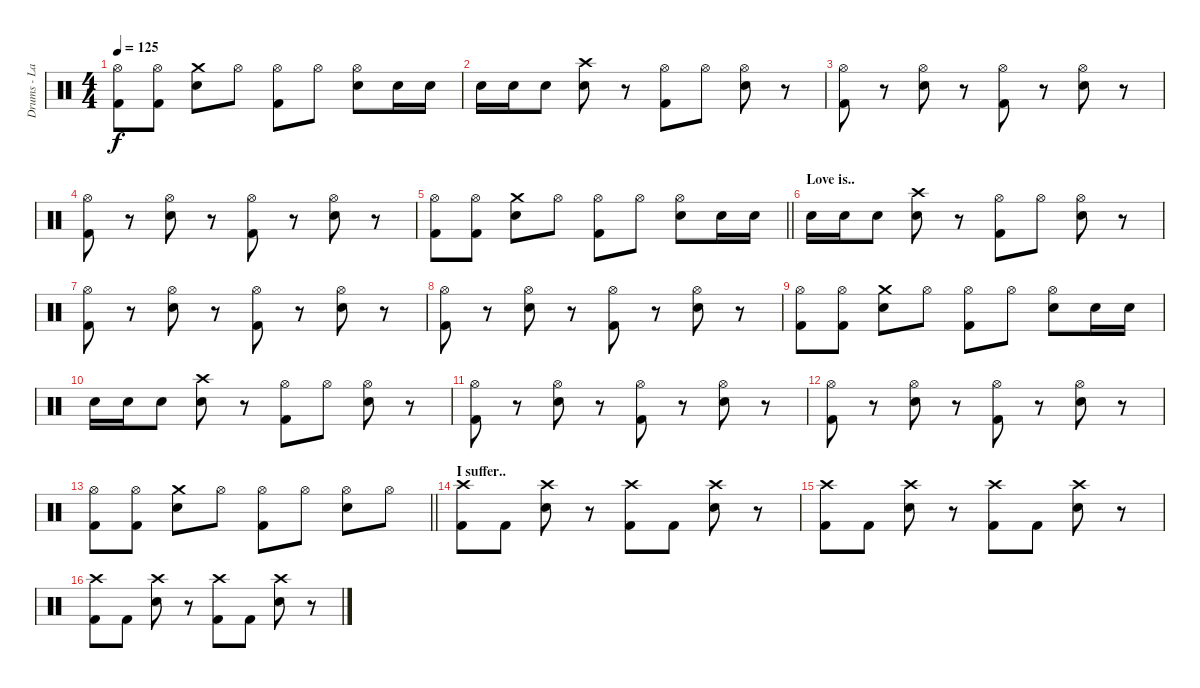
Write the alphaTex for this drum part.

\track ("Drums - Lars" "Drums - La") {instrument percussion}
\staff {score}
\articulation defaults
\ts (4 4)
\tempo 125
\clef neutral
\ks c
("Hi-Hat (open)" "Kick (hit) 2").8{dy f} ("Hi-Hat (open)" "Kick (hit) 2").8 ("Crash medium (hit)" "Electric Snare (hit)").8 "Hi-Hat (open)".8 ("Hi-Hat (open)" "Kick (hit) 2").8 "Hi-Hat (open)".8 ("Hi-Hat (open)" "Electric Snare (hit)").8 "Electric Snare (hit)".16 "Electric Snare (hit)".16 |
"Electric Snare (hit)".16 "Electric Snare (hit)".16 "Electric Snare (hit)".8 ("Crash high (hit)" "Electric Snare (hit)").8 r.8 ("Hi-Hat (open)" "Kick (hit) 2").8 "Hi-Hat (open)".8 ("Hi-Hat (open)" "Electric Snare (hit)").8 r.8 |
("Hi-Hat (open)" "Kick (hit) 2").8 r.8 ("Hi-Hat (open)" "Electric Snare (hit)").8 r.8 ("Hi-Hat (open)" "Kick (hit) 2").8 r.8 ("Hi-Hat (open)" "Electric Snare (hit)").8 r.8 |
("Hi-Hat (open)" "Kick (hit) 2").8 r.8 ("Hi-Hat (open)" "Electric Snare (hit)").8 r.8 ("Hi-Hat (open)" "Kick (hit) 2").8 r.8 ("Hi-Hat (open)" "Electric Snare (hit)").8 r.8 |
\barLineRight lightlight
("Hi-Hat (open)" "Kick (hit) 2").8 ("Hi-Hat (open)" "Kick (hit) 2").8 ("Crash medium (hit)" "Electric Snare (hit)").8 "Hi-Hat (open)".8 ("Hi-Hat (open)" "Kick (hit) 2").8 "Hi-Hat (open)".8 ("Hi-Hat (open)" "Electric Snare (hit)").8 "Electric Snare (hit)".16 "Electric Snare (hit)".16 |
\section ("" "Love is..")
"Electric Snare (hit)".16 "Electric Snare (hit)".16 "Electric Snare (hit)".8 ("Crash high (hit)" "Electric Snare (hit)").8 r.8 ("Hi-Hat (open)" "Kick (hit) 2").8 "Hi-Hat (open)".8 ("Hi-Hat (open)" "Electric Snare (hit)").8 r.8 |
("Hi-Hat (open)" "Kick (hit) 2").8 r.8 ("Hi-Hat (open)" "Electric Snare (hit)").8 r.8 ("Hi-Hat (open)" "Kick (hit) 2").8 r.8 ("Hi-Hat (open)" "Electric Snare (hit)").8 r.8 |
("Hi-Hat (open)" "Kick (hit) 2").8 r.8 ("Hi-Hat (open)" "Electric Snare (hit)").8 r.8 ("Hi-Hat (open)" "Kick (hit) 2").8 r.8 ("Hi-Hat (open)" "Electric Snare (hit)").8 r.8 |
("Hi-Hat (open)" "Kick (hit) 2").8 ("Hi-Hat (open)" "Kick (hit) 2").8 ("Crash medium (hit)" "Electric Snare (hit)").8 "Hi-Hat (open)".8 ("Hi-Hat (open)" "Kick (hit) 2").8 "Hi-Hat (open)".8 ("Hi-Hat (open)" "Electric Snare (hit)").8 "Electric Snare (hit)".16 "Electric Snare (hit)".16 |
"Electric Snare (hit)".16 "Electric Snare (hit)".16 "Electric Snare (hit)".8 ("Crash high (hit)" "Electric Snare (hit)").8 r.8 ("Hi-Hat (open)" "Kick (hit) 2").8 "Hi-Hat (open)".8 ("Hi-Hat (open)" "Electric Snare (hit)").8 r.8 |
("Hi-Hat (open)" "Kick (hit) 2").8 r.8 ("Hi-Hat (open)" "Electric Snare (hit)").8 r.8 ("Hi-Hat (open)" "Kick (hit) 2").8 r.8 ("Hi-Hat (open)" "Electric Snare (hit)").8 r.8 |
("Hi-Hat (open)" "Kick (hit) 2").8 r.8 ("Hi-Hat (open)" "Electric Snare (hit)").8 r.8 ("Hi-Hat (open)" "Kick (hit) 2").8 r.8 ("Hi-Hat (open)" "Electric Snare (hit)").8 r.8 |
\barLineRight lightlight
("Hi-Hat (open)" "Kick (hit) 2").8 ("Hi-Hat (open)" "Kick (hit) 2").8 ("Crash medium (hit)" "Electric Snare (hit)").8 "Hi-Hat (open)".8 ("Hi-Hat (open)" "Kick (hit) 2").8 "Hi-Hat (open)".8 ("Hi-Hat (open)" "Electric Snare (hit)").8 "Hi-Hat (open)".8 |
\section ("" "I suffer..")
("Crash high (hit)" "Kick (hit) 2").8 "Kick (hit) 2".8 ("Crash high (hit)" "Electric Snare (hit)").8 r.8 ("Crash high (hit)" "Kick (hit) 2").8 "Kick (hit) 2".8 ("Crash high (hit)" "Electric Snare (hit)").8 r.8 |
("Crash high (hit)" "Kick (hit) 2").8 "Kick (hit) 2".8 ("Crash high (hit)" "Electric Snare (hit)").8 r.8 ("Crash high (hit)" "Kick (hit) 2").8 "Kick (hit) 2".8 ("Crash high (hit)" "Electric Snare (hit)").8 r.8 |
("Crash high (hit)" "Kick (hit) 2").8 "Kick (hit) 2".8 ("Crash high (hit)" "Electric Snare (hit)").8 r.8 ("Crash high (hit)" "Kick (hit) 2").8 "Kick (hit) 2".8 ("Crash high (hit)" "Electric Snare (hit)").8 r.8
